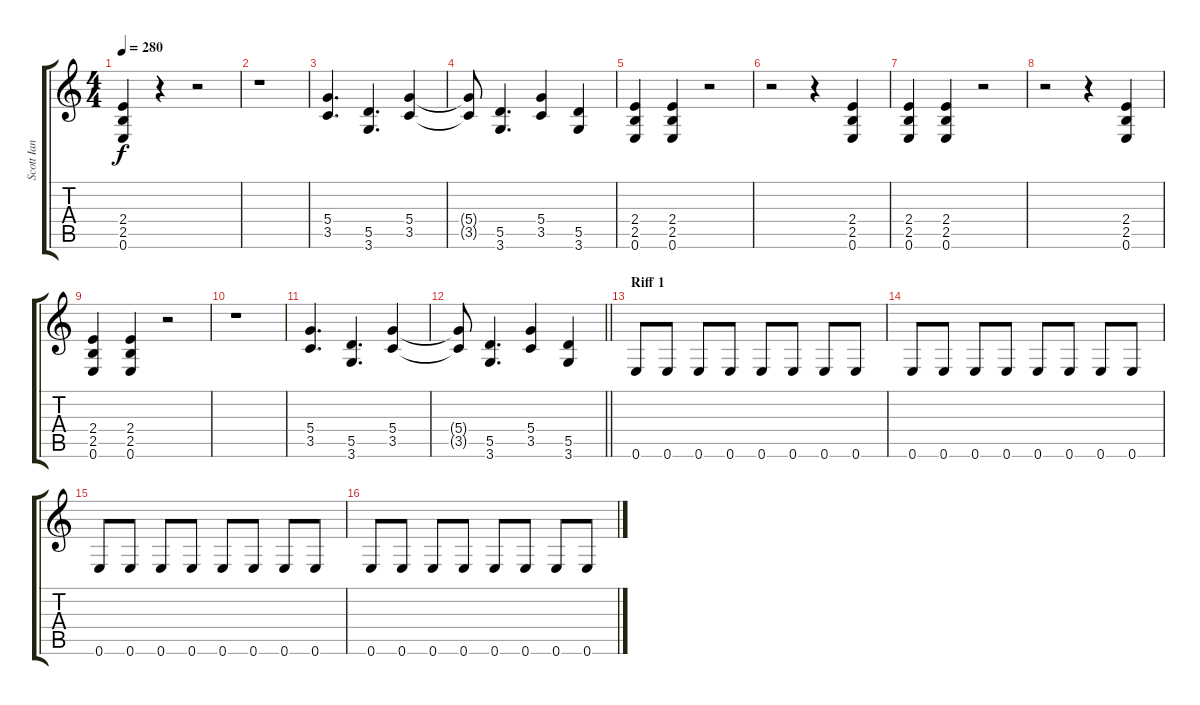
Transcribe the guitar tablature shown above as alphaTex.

\track ("Scott Ian" "Scott Ian") {instrument distortionguitar}
\staff {score tabs}
\tuning (E4 B3 G3 D3 A2 E2) {hide}
\ts (4 4)
\tempo 280
\clef g2
\ks c
(2.4 2.5 0.6).4{dy f} r.4 r.2 |
r.1 |
(5.4 3.5).4{d} (5.5 3.6).4{d} (5.4 3.5).4 |
(5.4{t} 3.5{t}).8 (5.5 3.6).4{d} (5.4 3.5).4 (5.5 3.6).4 |
(2.4 2.5 0.6).4 (2.4 2.5 0.6).4 r.2 |
r.2 r.4 (2.4 2.5 0.6).4 |
(2.4 2.5 0.6).4 (2.4 2.5 0.6).4 r.2 |
r.2 r.4 (2.4 2.5 0.6).4 |
(2.4 2.5 0.6).4 (2.4 2.5 0.6).4 r.2 |
r.1 |
(5.4 3.5).4{d} (5.5 3.6).4{d} (5.4 3.5).4 |
\barLineRight lightlight
(5.4{t} 3.5{t}).8 (5.5 3.6).4{d} (5.4 3.5).4 (5.5 3.6).4 |
\section ("" "Riff 1")
0.6.8 0.6.8 0.6.8 0.6.8 0.6.8 0.6.8 0.6.8 0.6.8 |
0.6.8 0.6.8 0.6.8 0.6.8 0.6.8 0.6.8 0.6.8 0.6.8 |
0.6.8 0.6.8 0.6.8 0.6.8 0.6.8 0.6.8 0.6.8 0.6.8 |
0.6.8 0.6.8 0.6.8 0.6.8 0.6.8 0.6.8 0.6.8 0.6.8
